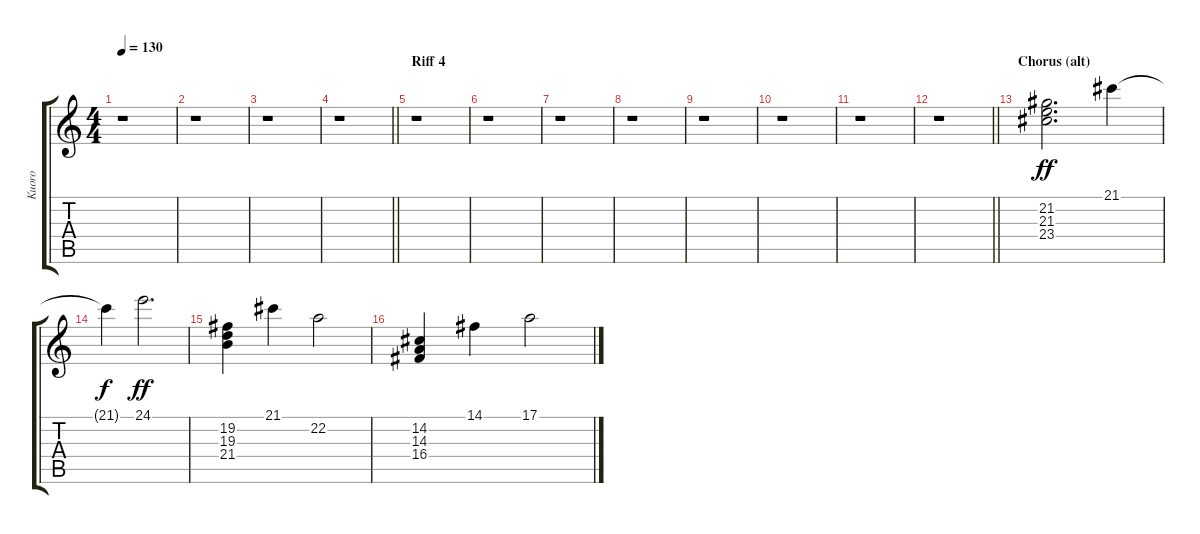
\track ("Kuoro" "Kuoro") {instrument choiraahs}
\staff {score tabs}
\tuning (E4 B3 G3 D3 A2 E2) {hide}
\ts (4 4)
\tempo 130
\clef g2
\ks c
r.1{dy ff} |
r.1 |
r.1 |
\barLineRight lightlight
r.1 |
\section ("" "Riff 4")
r.1 |
r.1 |
r.1 |
r.1 |
r.1 |
r.1 |
r.1 |
\barLineRight lightlight
r.1 |
\section ("" "Chorus (alt)")
(21.2 21.3 23.4).2{d} 21.1.4 |
21.1{t}.4{dy f} 24.1.2{d dy ff} |
(19.2 19.3 21.4).4 21.1.4 22.2.2 |
(14.2 14.3 16.4).4 14.1.4 17.1.2
